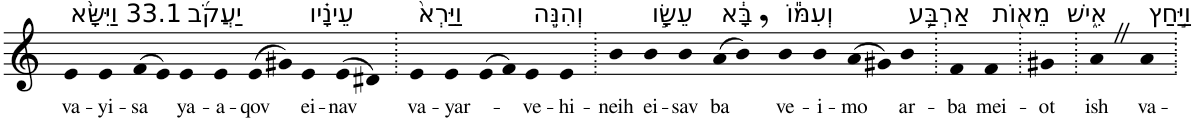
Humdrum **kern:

**kern	**text
*part1	*part1
*staff1	*staff1
*I"Piano	*
*I'Pno	*
*clefG2	*
*k[]	*
=1	=1
!LO:TX:a:t=33.1 וַיִּשָּׂ֨א	!
!	!LO:LY:b
4e	va-
!	!LO:LY:b
4e	-yi-
!	!LO:LY:b
(>8f	-sa
8e)	.
!LO:TX:a:t=יַעֲקֹ֜ב	!
!	!LO:LY:b
4e	ya-
!	!LO:LY:b
4e	-a-
!	!LO:LY:b
(>8e	-qov
8g#X)	.
!LO:TX:a:t=עֵינָ֗יו	!
!	!LO:LY:b
4e	ei-
!	!LO:LY:b
(>8e	-nav
8d#X)	.
=2.	=2.
!LO:TX:a:t=וַיַּרְא֙	!
!	!LO:LY:b
4e	va-
!	!LO:LY:b
4e	-yar-
(>8e	.
8f)	.
!LO:TX:a:t=וְהִנֵּ֣ה	!
!	!LO:LY:b
4e	ve-
!	!LO:LY:b
4e	-hi-
=3.	=3.
!	!LO:LY:b
4b	-neih
!LO:TX:a:t=עֵשָׂ֣ו	!
!	!LO:LY:b
4b	ei-
!	!LO:LY:b
4b	-sav
!LO:TX:a:t=בָּ֔א	!
!	!LO:LY:b
(>8a	ba
8b,)	.
!LO:TX:a:t=וְעִמּ֕וֹ	!
!	!LO:LY:b
4b	ve-
!	!LO:LY:b
4b	-i-
!	!LO:LY:b
(>8a	-mo
8g#X)	.
!LO:TX:a:t=אַרְבַּ֥ע	!
!	!LO:LY:b
4b	ar-
=4.	=4.
!	!LO:LY:b
4f	-ba
!LO:TX:a:t=מֵא֖וֹת	!
!	!LO:LY:b
4f	mei-
=5.	=5.
!	!LO:LY:b
4g#X	-ot
=6.	=6.
!LO:TX:a:t=אִ֑ישׁ	!
!	!LO:LY:b
4aZ	ish
!LO:TX:a:t=וַיַּ֣חַץ	!
!	!LO:LY:b
4a	va-
=.	=.
*-	*-
